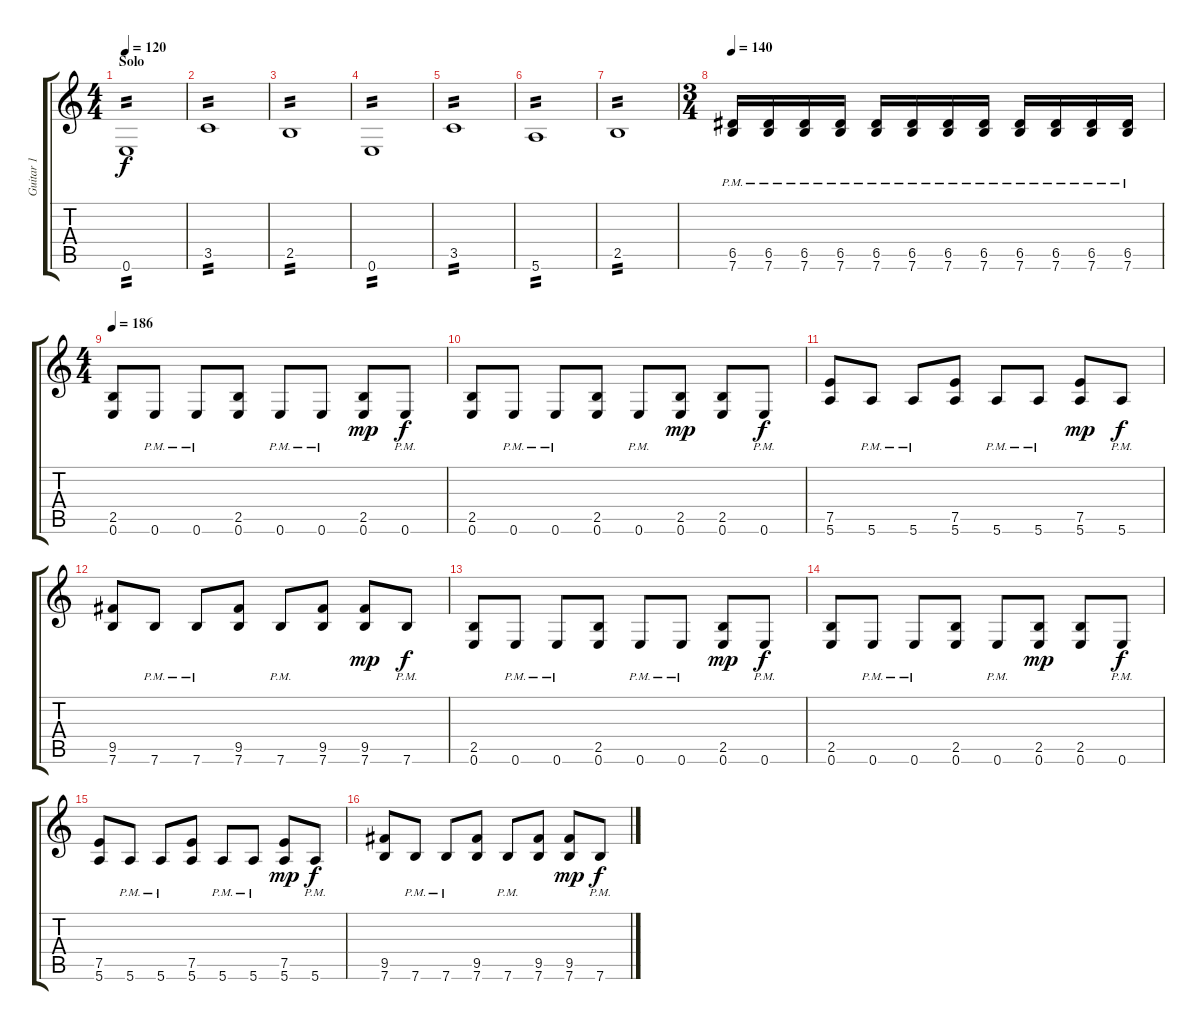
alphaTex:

\track ("Guitar 1" "Guitar 1") {instrument overdrivenguitar}
\staff {score tabs}
\tuning (E4 B3 G3 D3 A2 E2) {hide}
\ts (4 4)
\section ("" "Solo")
\tempo 120
\clef g2
\ks c
0.6.1{tp 2 dy f volume 9} |
3.5.1{tp 2} |
2.5.1{tp 2} |
0.6.1{tp 2} |
3.5.1{tp 2} |
5.6.1{tp 2} |
2.5.1{tp 2} |
\ts (3 4)
\tempo 140
(6.5{pm} 7.6{pm}).16 (6.5{pm} 7.6{pm}).16 (6.5{pm} 7.6{pm}).16 (6.5{pm} 7.6{pm}).16 (6.5{pm} 7.6{pm}).16 (6.5{pm} 7.6{pm}).16 (6.5{pm} 7.6{pm}).16 (6.5{pm} 7.6{pm}).16 (6.5{pm} 7.6{pm}).16 (6.5{pm} 7.6{pm}).16 (6.5{pm} 7.6{pm}).16 (6.5{pm} 7.6{pm}).16 |
\ts (4 4)
\tempo 186
(2.5 0.6).8{volume 8} 0.6{pm}.8 0.6{pm}.8 (2.5 0.6).8 0.6{pm}.8 0.6{pm}.8 (2.5 0.6).8{dy mp} 0.6{pm}.8{dy f} |
(2.5 0.6).8 0.6{pm}.8 0.6{pm}.8 (2.5 0.6).8 0.6{pm}.8 (2.5 0.6).8{dy mp} (2.5 0.6).8 0.6{pm}.8{dy f} |
(7.5 5.6).8 5.6{pm}.8 5.6{pm}.8 (7.5 5.6).8 5.6{pm}.8 5.6{pm}.8 (7.5 5.6).8{dy mp} 5.6{pm}.8{dy f} |
(9.5 7.6).8 7.6{pm}.8 7.6{pm}.8 (9.5 7.6).8 7.6{pm}.8 (9.5 7.6).8 (9.5 7.6).8{dy mp} 7.6{pm}.8{dy f} |
(2.5 0.6).8 0.6{pm}.8 0.6{pm}.8 (2.5 0.6).8 0.6{pm}.8 0.6{pm}.8 (2.5 0.6).8{dy mp} 0.6{pm}.8{dy f} |
(2.5 0.6).8 0.6{pm}.8 0.6{pm}.8 (2.5 0.6).8 0.6{pm}.8 (2.5 0.6).8{dy mp} (2.5 0.6).8 0.6{pm}.8{dy f} |
(7.5 5.6).8 5.6{pm}.8 5.6{pm}.8 (7.5 5.6).8 5.6{pm}.8 5.6{pm}.8 (7.5 5.6).8{dy mp} 5.6{pm}.8{dy f} |
(9.5 7.6).8 7.6{pm}.8 7.6{pm}.8 (9.5 7.6).8 7.6{pm}.8 (9.5 7.6).8 (9.5 7.6).8{dy mp} 7.6{pm}.8{dy f}
